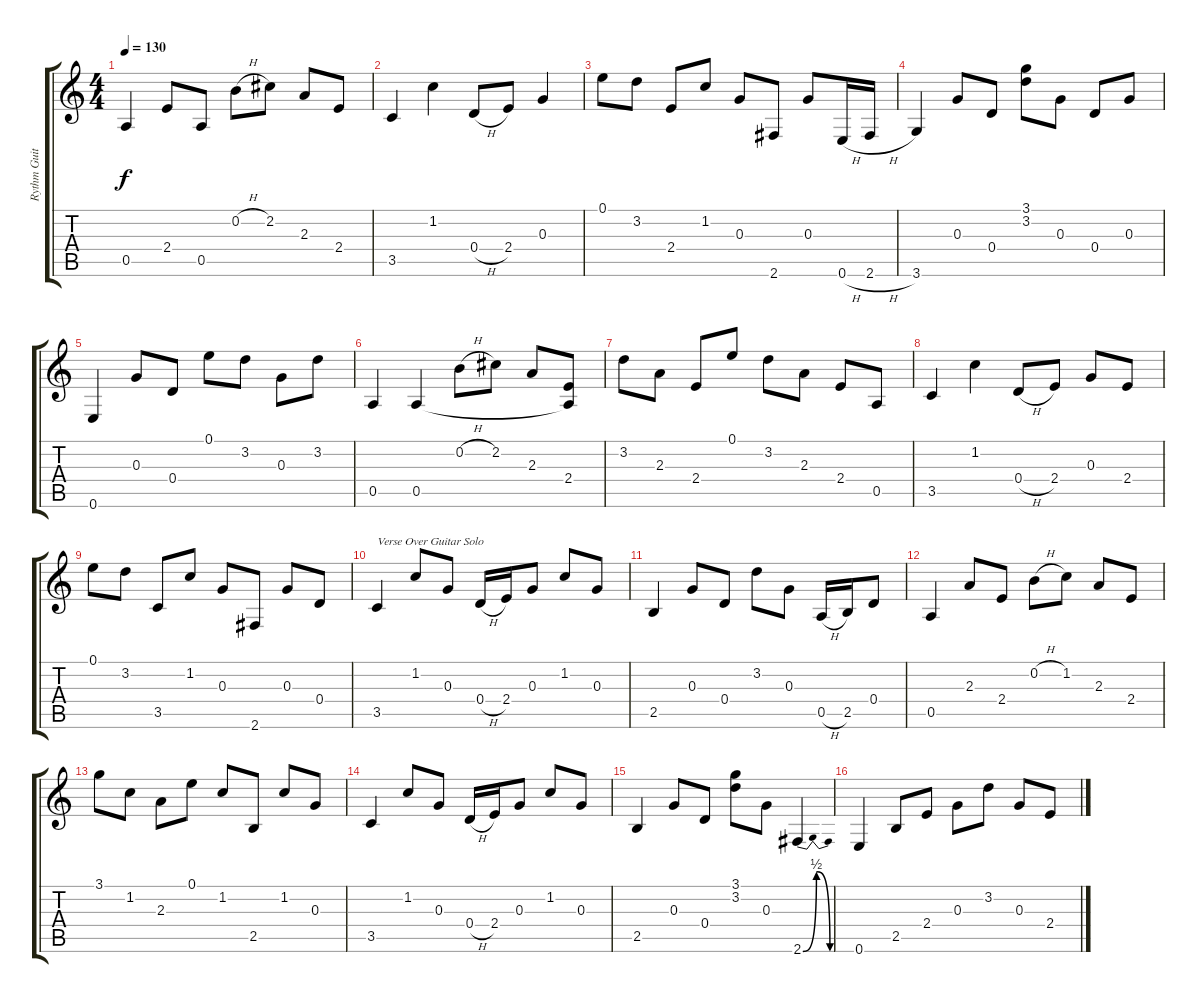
\track ("Rythm Guitar" "Rythm Guit") {instrument acousticguitarsteel}
\staff {score tabs}
\tuning (E4 B3 G3 D3 A2 E2) {hide}
\ts (4 4)
\tempo 130
\clef g2
\ks c
0.5.4{dy f} 2.4.8 0.5.8 0.2{h}.8 2.2.8 2.3.8 2.4.8 |
3.5.4 1.2.4 0.4{h}.8 2.4.8 0.3.4 |
0.1.8 3.2.8 2.4.8 1.2.8 0.3.8 2.6.8 0.3.8 0.6{h}.16 2.6{h}.16 |
3.6.4 0.3.8 0.4.8 (3.1 3.2).8 0.3.8 0.4.8 0.3.8 |
0.6.4 0.3.8 0.4.8 0.1.8 3.2.8 0.3.8 3.2.8 |
0.5.4 0.5.4 0.2{h}.8 2.2.8 2.3.8 (2.4 0.5{t}).8 |
3.2.8 2.3.8 2.4.8 0.1.8 3.2.8 2.3.8 2.4.8 0.5.8 |
3.5.4 1.2.4 0.4{h}.8 2.4.8 0.3.8 2.4.8 |
0.1.8 3.2.8 3.5.8 1.2.8 0.3.8 2.6.8 0.3.8 0.4.8 |
3.5.4{txt "Verse Over Guitar Solo"} 1.2.8 0.3.8 0.4{h}.16 2.4.16 0.3.8 1.2.8 0.3.8 |
2.5.4 0.3.8 0.4.8 3.2.8 0.3.8 0.5{h}.16 2.5.16 0.4.8 |
0.5.4 2.3.8 2.4.8 0.2{h}.8 1.2.8 2.3.8 2.4.8 |
3.1.8 1.2.8 2.3.8 0.1.8 1.2.8 2.5.8 1.2.8 0.3.8 |
3.5.4 1.2.8 0.3.8 0.4{h}.16 2.4.16 0.3.8 1.2.8 0.3.8 |
2.5.4 0.3.8 0.4.8 (3.1 3.2).8 0.3.8 2.6{be (bendrelease 0 0 30 2 30 2 60 0)}.4 |
0.6.4 2.5.8 2.4.8 0.3.8 3.2.8 0.3.8 2.4.8
